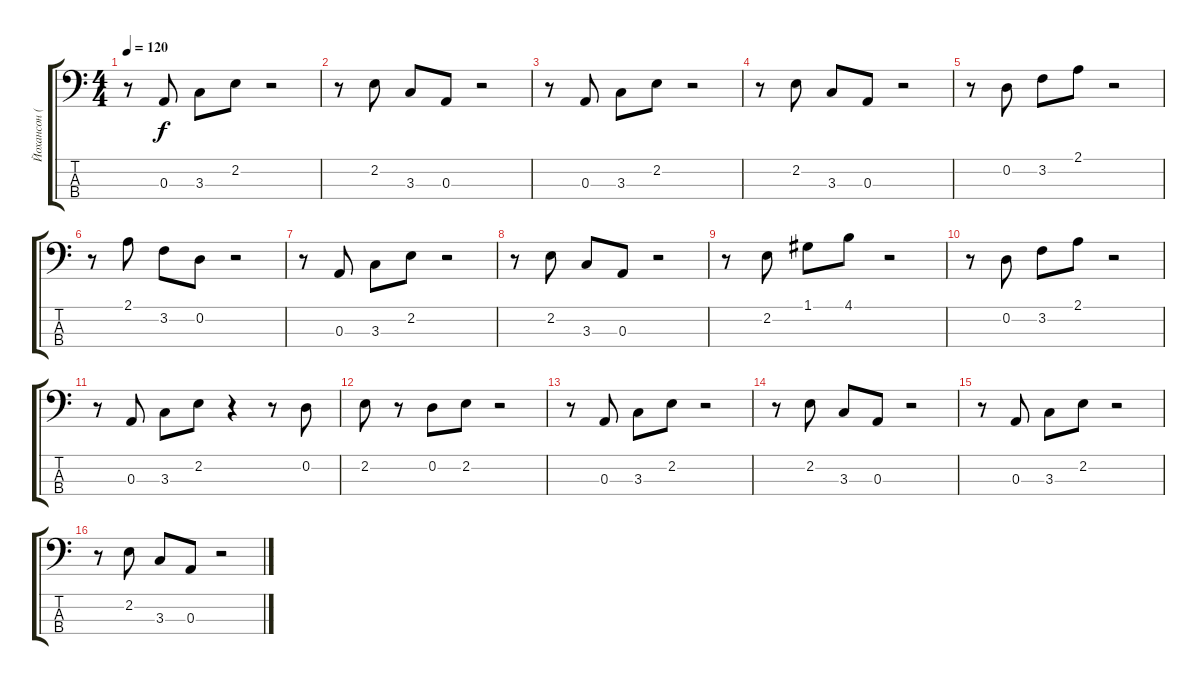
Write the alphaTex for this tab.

\track ("Йохансон (\"Чувиха\")" "Йохансон (") {instrument electricbasspick}
\staff {score tabs}
\tuning (G2 D2 A1 E1) {hide}
\ts (4 4)
\tempo 120
\clef f4
\ks c
r.8{dy f} 0.3.8 3.3.8 2.2.8 r.2 |
r.8 2.2.8 3.3.8 0.3.8 r.2 |
r.8 0.3.8 3.3.8 2.2.8 r.2 |
r.8 2.2.8 3.3.8 0.3.8 r.2 |
r.8 0.2.8 3.2.8 2.1.8 r.2 |
r.8 2.1.8 3.2.8 0.2.8 r.2 |
r.8 0.3.8 3.3.8 2.2.8 r.2 |
r.8 2.2.8 3.3.8 0.3.8 r.2 |
r.8 2.2.8 1.1.8 4.1.8 r.2 |
r.8 0.2.8 3.2.8 2.1.8 r.2 |
r.8 0.3.8 3.3.8 2.2.8 r.4 r.8 0.2.8 |
2.2.8 r.8 0.2.8 2.2.8 r.2 |
r.8 0.3.8 3.3.8 2.2.8 r.2 |
r.8 2.2.8 3.3.8 0.3.8 r.2 |
r.8 0.3.8 3.3.8 2.2.8 r.2 |
r.8 2.2.8 3.3.8 0.3.8 r.2
